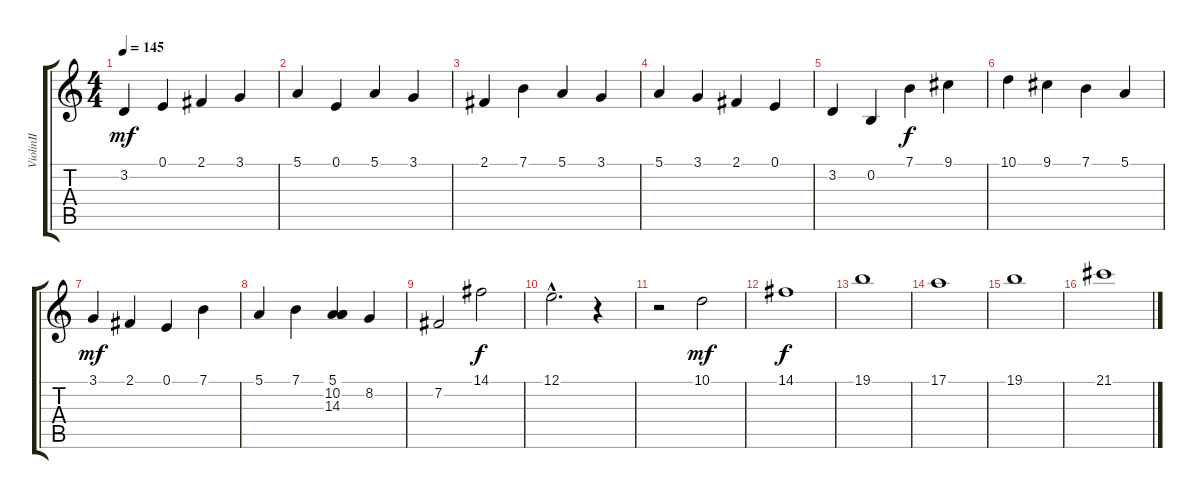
\track ("ViolinⅡ" "ViolinⅡ") {instrument stringensemble1}
\staff {score tabs}
\tuning (E4 B3 G3 D3 A2 E2) {hide}
\ts (4 4)
\tempo 145
\clef g2
\ks c
3.2.4{dy mf} 0.1.4 2.1.4 3.1.4 |
5.1.4 0.1.4 5.1.4 3.1.4 |
2.1.4 7.1.4 5.1.4 3.1.4 |
5.1.4 3.1.4 2.1.4 0.1.4 |
3.2.4 0.2.4 7.1.4{dy f} 9.1.4 |
10.1.4 9.1.4 7.1.4 5.1.4 |
3.1.4{dy mf} 2.1.4 0.1.4 7.1.4 |
5.1.4 7.1.4 (5.1 10.2 14.3).4 8.2.4 |
7.2.2 14.1.2{dy f} |
12.1{hac}.2{d} r.4 |
r.2 10.1.2{dy mf} |
14.1.1{dy f} |
19.1.1 |
17.1.1 |
19.1.1 |
21.1.1
